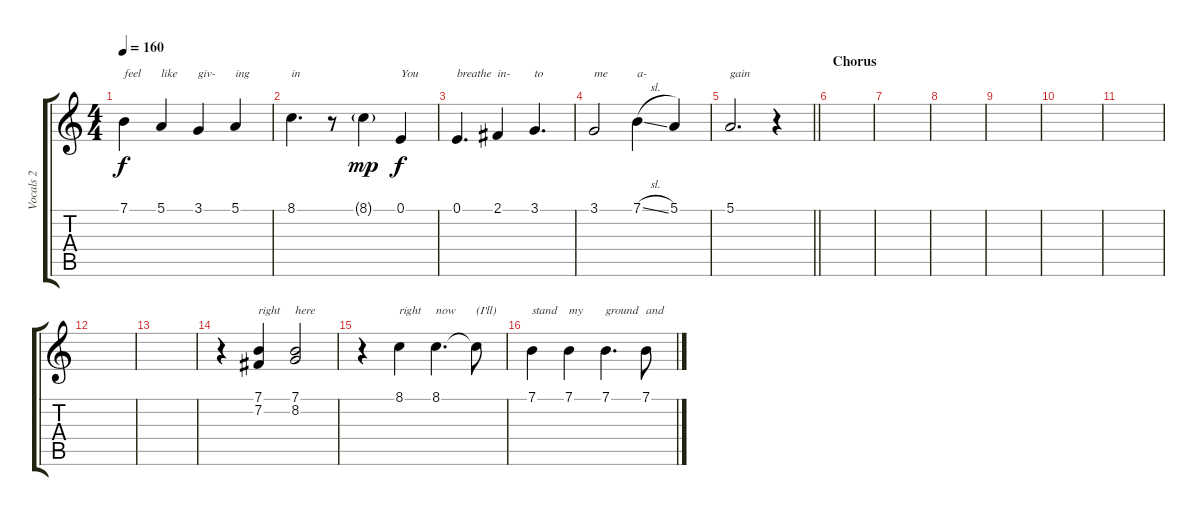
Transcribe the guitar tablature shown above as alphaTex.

\track ("Vocals 2" "Vocals 2") {instrument lead1square}
\staff {score tabs}
\tuning (E4 B3 G3 D3 A2 E2) {hide}
\ts (4 4)
\tempo 160
\clef g2
\ks c
7.1.4{txt "feel" dy f} 5.1.4{txt "like"} 3.1.4{txt "giv-"} 5.1.4{txt "ing"} |
8.1.4{d txt "in"} r.8 8.1{g}.4{dy mp} 0.1.4{txt "You" dy f} |
0.1.4{d txt "breathe"} 2.1.4{txt "in-"} 3.1.4{d txt "to"} |
3.1.2{txt "me"} 7.1{sl}.4{txt "a-"} 5.1.4 |
\barLineRight lightlight
5.1.2{d txt "gain"} r.4 |
\section ("" "Chorus")
|
|
|
|
|
|
|
|
r.4 (7.1 7.2).4{txt "right"} (7.1 8.2).2{txt "here"} |
r.4 8.1.4{txt "right"} 8.1.4{d txt "now"} 8.1{t}.8{txt "(I'll)"} |
7.1.4{txt "stand"} 7.1.4{txt "my"} 7.1.4{d txt "ground"} 7.1.8{txt "and"}
